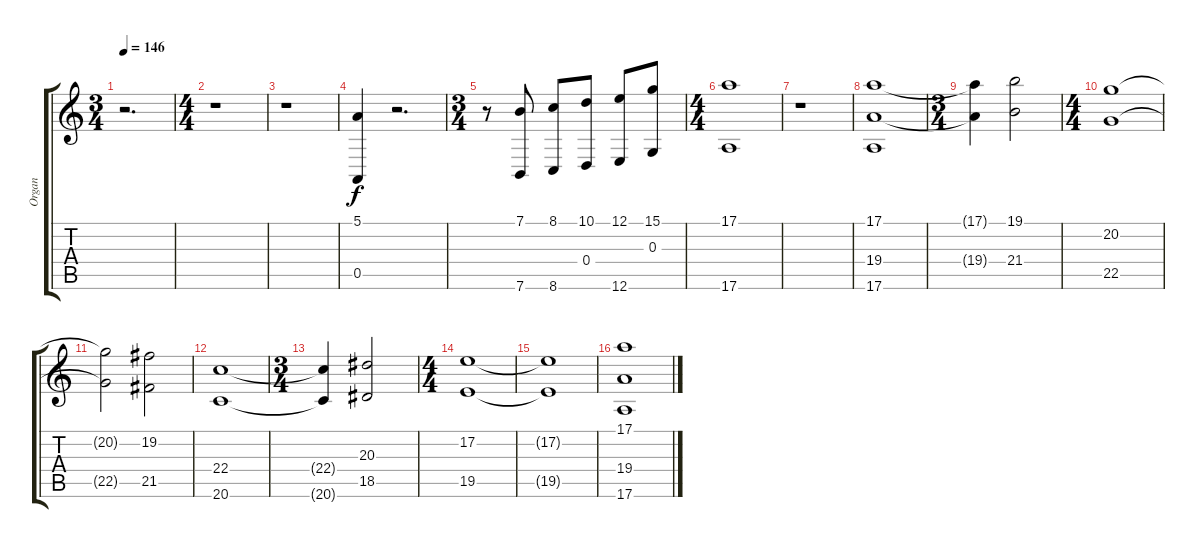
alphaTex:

\track ("Organ" "Organ") {instrument churchorgan}
\staff {score tabs}
\tuning (E4 B3 G3 D3 A2 E2) {hide}
\ts (3 4)
\tempo 146
\clef g2
\ks c
r.2{d dy f} |
\ts (4 4)
r.1 |
r.1 |
(5.1 0.5).4 r.2{d} |
\ts (3 4)
r.8 (7.1 7.6).8 (8.1 8.6).8 (10.1 0.4).8 (12.1 12.6).8 (15.1 0.3).8 |
\ts (4 4)
(17.1 17.6).1 |
r.1 |
(17.1 19.4 17.6).1 |
\ts (3 4)
(17.1{t} 19.4{t}).4 (19.1 21.4).2 |
\ts (4 4)
(20.2 22.5).1 |
(20.2{t} 22.5{t}).2 (19.2 21.5).2 |
(22.4 20.6).1 |
\ts (3 4)
(22.4{t} 20.6{t}).4 (20.3 18.5).2 |
\ts (4 4)
(17.2 19.5).1 |
(17.2{t} 19.5{t}).1 |
(17.1 19.4 17.6).1
